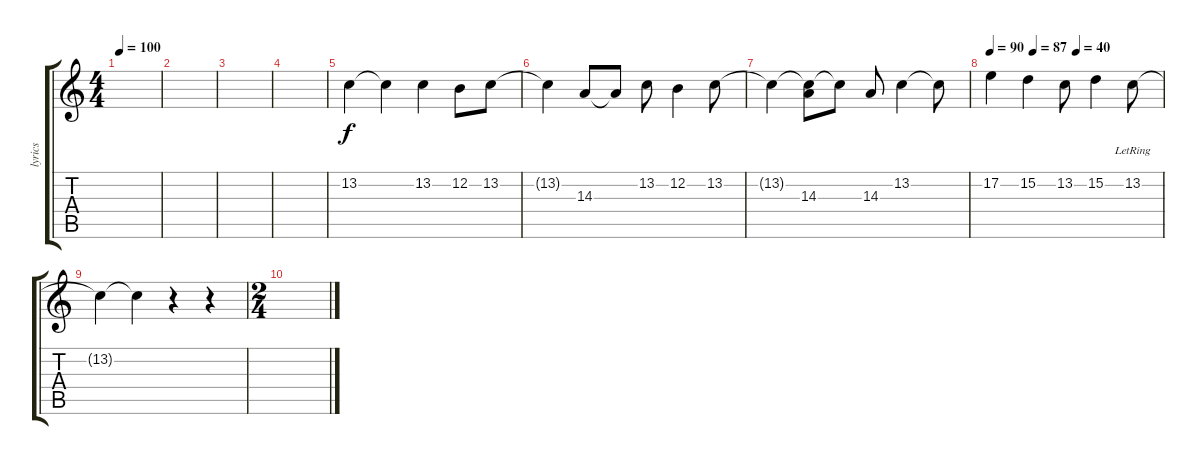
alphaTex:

\track ("lyrics" "lyrics") {instrument lead6voice}
\staff {score tabs}
\tuning (E4 B3 G3 D3 A2 E2) {hide}
\ts (4 4)
\tempo 100
\clef g2
\ks c
|
|
|
|
13.2.4 13.2{t}.4 13.2.4 12.2.8 13.2.8 |
13.2{t}.4 14.3.8 14.3{t}.8 13.2.8 12.2.4 13.2.8 |
13.2{t}.4 (13.2{t} 14.3).8 13.2{t}.8 14.3.8 13.2.4 13.2{t}.8 |
\tempo 90
\tempo (87 0.25)
\tempo (40 0.5)
17.2.4 15.2.4 13.2.8 15.2.4 13.2{lr}.8 |
13.2{t}.4 13.2{t}.4 r.4 r.4 |
\ts (2 4)
